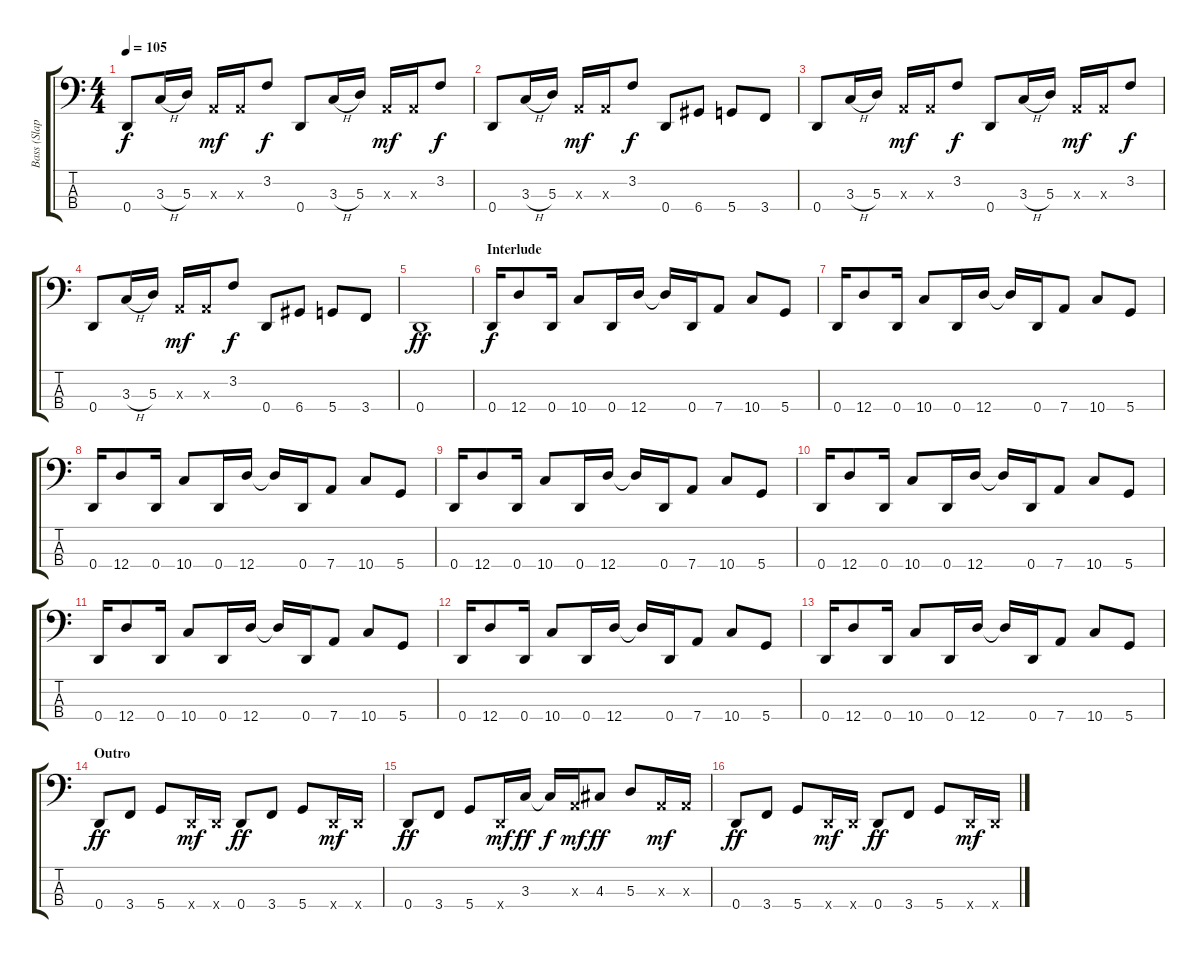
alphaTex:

\track ("Bass (Slap/Fingered)" "Bass (Slap") {instrument slapbass1}
\staff {score tabs}
\tuning (G2 D2 A1 D1) {hide}
\ts (4 4)
\tempo 105
\clef f4
\ks c
0.4.8{dy f} 3.3{h}.16 5.3.16 0.3{x}.16{dy mf} 0.3{x}.16 3.2.8{dy f} 0.4.8 3.3{h}.16 5.3.16 0.3{x}.16{dy mf} 0.3{x}.16 3.2.8{dy f} |
0.4.8 3.3{h}.16 5.3.16 0.3{x}.16{dy mf} 0.3{x}.16 3.2.8{dy f} 0.4.8 6.4.8 5.4.8 3.4.8 |
0.4.8 3.3{h}.16 5.3.16 0.3{x}.16{dy mf} 0.3{x}.16 3.2.8{dy f} 0.4.8 3.3{h}.16 5.3.16 0.3{x}.16{dy mf} 0.3{x}.16 3.2.8{dy f} |
0.4.8 3.3{h}.16 5.3.16 0.3{x}.16{dy mf} 0.3{x}.16 3.2.8{dy f} 0.4.8 6.4.8 5.4.8 3.4.8 |
0.4.1{dy ff} |
\section ("" "Interlude")
0.4.16{dy f instrument electricbassfinger} 12.4.8 0.4.16 10.4.8 0.4.16 12.4.16 12.4{t}.16 0.4.16 7.4.8 10.4.8 5.4.8 |
0.4.16 12.4.8 0.4.16 10.4.8 0.4.16 12.4.16 12.4{t}.16 0.4.16 7.4.8 10.4.8 5.4.8 |
0.4.16 12.4.8 0.4.16 10.4.8 0.4.16 12.4.16 12.4{t}.16 0.4.16 7.4.8 10.4.8 5.4.8 |
0.4.16 12.4.8 0.4.16 10.4.8 0.4.16 12.4.16 12.4{t}.16 0.4.16 7.4.8 10.4.8 5.4.8 |
0.4.16 12.4.8 0.4.16 10.4.8 0.4.16 12.4.16 12.4{t}.16 0.4.16 7.4.8 10.4.8 5.4.8 |
0.4.16 12.4.8 0.4.16 10.4.8 0.4.16 12.4.16 12.4{t}.16 0.4.16 7.4.8 10.4.8 5.4.8 |
0.4.16 12.4.8 0.4.16 10.4.8 0.4.16 12.4.16 12.4{t}.16 0.4.16 7.4.8 10.4.8 5.4.8 |
0.4.16 12.4.8 0.4.16 10.4.8 0.4.16 12.4.16 12.4{t}.16 0.4.16 7.4.8 10.4.8 5.4.8 |
\section ("" "Outro")
0.4.8{dy ff volume 14 instrument electricbassfinger} 3.4.8 5.4.8 0.4{x}.16{dy mf} 0.4{x}.16 0.4.8{dy ff} 3.4.8 5.4.8 0.4{x}.16{dy mf} 0.4{x}.16 |
0.4.8{dy ff volume 14 instrument electricbassfinger} 3.4.8 5.4.8 0.4{x}.16{dy mf} 3.3.16{dy ff} 3.3{t}.16{dy f} 0.3{x}.16{dy mf} 4.3.8{dy ff} 5.3.8 0.3{x}.16{dy mf} 0.3{x}.16 |
0.4.8{dy ff volume 14 instrument electricbassfinger} 3.4.8 5.4.8 0.4{x}.16{dy mf} 0.4{x}.16 0.4.8{dy ff} 3.4.8 5.4.8 0.4{x}.16{dy mf} 0.4{x}.16
